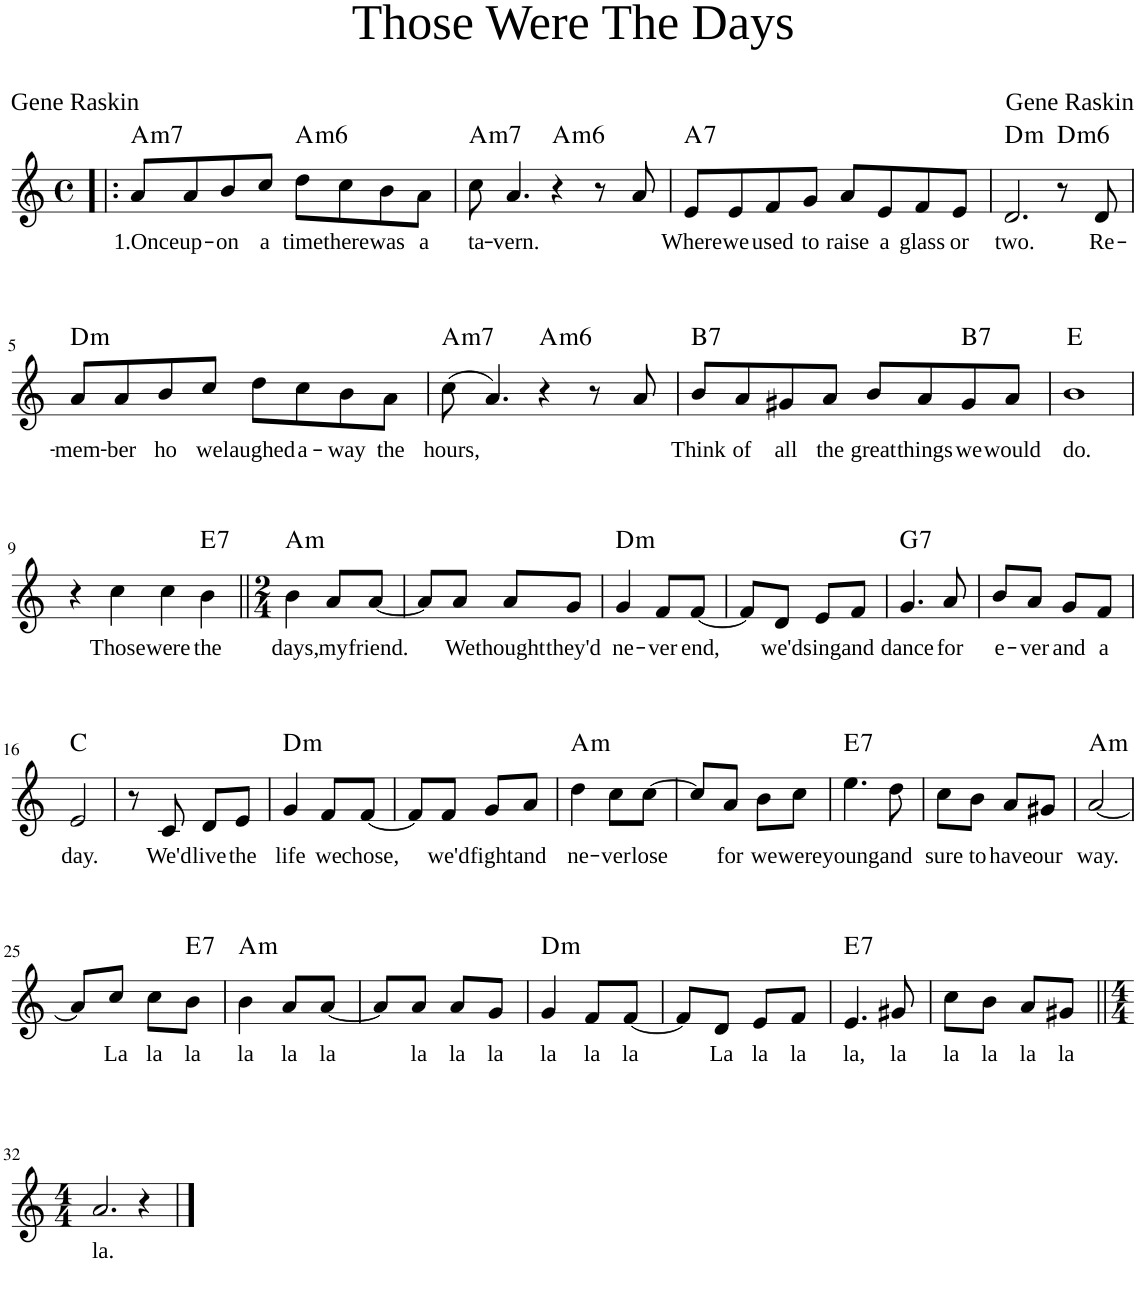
**kern	**text	**harte
*part1	*part1	*part1
*staff1	*staff1	*
*I"Guitar	*	*
*clefG2	*	*
*k[]	*	*
*M4/4	*	*
*met(c)	*	*
=1!|:	=1!|:	=1!|:
!	!LO:LY:b	!LO:H:kt=m7
8a/L	1.Once	A:min7
!	!LO:LY:b	!
8a/	up-	.
!	!LO:LY:b	!
8b/	-on	.
!	!LO:LY:b	!
8cc/J	a	.
!	!LO:LY:b	!LO:H:kt=m6
8dd\L	time	A:min6
!	!LO:LY:b	!
8cc\	there	.
!	!LO:LY:b	!
8b\	was	.
!	!LO:LY:b	!
8a\J	a	.
=2	=2	=2
!	!LO:LY:b	!LO:H:kt=m7
8cc\	ta-	A:min7
!	!LO:LY:b	!
4.a/	-vern.	.
!	!	!LO:H:kt=m6
4r	.	A:min6
8r	.	.
8a/	.	.
=3	=3	=3
!	!LO:LY:b	!LO:H:kt=7
8e/L	Where	A:7
!	!LO:LY:b	!
8e/	we	.
!	!LO:LY:b	!
8f/	used	.
!	!LO:LY:b	!
8g/J	to	.
!	!LO:LY:b	!
8a/L	raise	.
!	!LO:LY:b	!
8e/	a	.
!	!LO:LY:b	!
8f/	glass	.
!	!LO:LY:b	!
8e/J	or	.
=4	=4	=4
!	!LO:LY:b	!LO:H:kt=m
2.d/	two.	D:min
!	!	!LO:H:kt=m6
8r	.	D:min6
!	!LO:LY:b	!
8d/	Re-	.
!!LO:LB:g=z
=5	=5	=5
!	!LO:LY:b	!LO:H:kt=m
8a/L	-mem-	D:min
!	!LO:LY:b	!
8a/	-ber	.
!	!LO:LY:b	!
8b/	ho	.
!	!LO:LY:b	!
8cc/J	we	.
!	!LO:LY:b	!
8dd\L	laughed	.
!	!LO:LY:b	!
8cc\	a-	.
!	!LO:LY:b	!
8b\	-way	.
!	!LO:LY:b	!
8a\J	the	.
=6	=6	=6
!	!LO:LY:b	!LO:H:kt=m7
(8cc\	hours,	A:min7
4.a/)	.	.
!	!	!LO:H:kt=m6
4r	.	A:min6
8r	.	.
8a/	.	.
=7	=7	=7
!	!LO:LY:b	!LO:H:kt=7
8b/L	Think	B:7
!	!LO:LY:b	!
8a/	of	.
!	!LO:LY:b	!
8g#X/	all	.
!	!LO:LY:b	!
8a/J	the	.
!	!LO:LY:b	!
8b/L	great	.
!	!LO:LY:b	!
8a/	things	.
!	!LO:LY:b	!LO:H:kt=7
8g#/	we	B:7
!	!LO:LY:b	!
8a/J	would	.
=8	=8	=8
!	!LO:LY:b	!
1b	do.	E:maj
!!LO:LB:g=z
=9	=9	=9
4r	.	.
!	!LO:LY:b	!
4cc\	Those	.
!	!LO:LY:b	!
4cc\	were	.
!	!LO:LY:b	!LO:H:kt=7
4b\	the	E:7
=10||	=10||	=10||
*M2/4	*	*
!	!LO:LY:b	!LO:H:kt=m
4b\	days,	A:min
!	!LO:LY:b	!
8a/L	my	.
!	!LO:LY:b	!
[8a/J	friend.	.
=11	=11	=11
8a/L]	.	.
!	!LO:LY:b	!
8a/J	We	.
!	!LO:LY:b	!
8a/L	thought	.
!	!LO:LY:b	!
8g/J	they'd	.
=12	=12	=12
!	!LO:LY:b	!LO:H:kt=m
4g/	ne-	D:min
!	!LO:LY:b	!
8f/L	-ver	.
!	!LO:LY:b	!
[8f/J	end,	.
=13	=13	=13
8f/L]	.	.
!	!LO:LY:b	!
8d/J	we'd	.
!	!LO:LY:b	!
8e/L	sing	.
!	!LO:LY:b	!
8f/J	and	.
=14	=14	=14
!	!LO:LY:b	!LO:H:kt=7
4.g/	dance	G:7
!	!LO:LY:b	!
8a/	for	.
=15	=15	=15
!	!LO:LY:b	!
8b/L	e-	.
!	!LO:LY:b	!
8a/J	-ver	.
!	!LO:LY:b	!
8g/L	and	.
!	!LO:LY:b	!
8f/J	a	.
!!LO:LB:g=z
=16	=16	=16
!	!LO:LY:b	!
2e/	day.	C:maj
=17	=17	=17
8r	.	.
!	!LO:LY:b	!
8c/	We'd	.
!	!LO:LY:b	!
8d/L	live	.
!	!LO:LY:b	!
8e/J	the	.
=18	=18	=18
!	!LO:LY:b	!LO:H:kt=m
4g/	life	D:min
!	!LO:LY:b	!
8f/L	we	.
!	!LO:LY:b	!
[8f/J	chose,	.
=19	=19	=19
8f/L]	.	.
!	!LO:LY:b	!
8f/J	we'd	.
!	!LO:LY:b	!
8g/L	fight	.
!	!LO:LY:b	!
8a/J	and	.
=20	=20	=20
!	!LO:LY:b	!LO:H:kt=m
4dd\	ne-	A:min
!	!LO:LY:b	!
8cc\L	-ver	.
!	!LO:LY:b	!
[8cc\J	lose	.
=21	=21	=21
8cc/L]	.	.
!	!LO:LY:b	!
8a/J	for	.
!	!LO:LY:b	!
8b\L	we	.
!	!LO:LY:b	!
8cc\J	were	.
=22	=22	=22
!	!LO:LY:b	!LO:H:kt=7
4.ee\	young	E:7
!	!LO:LY:b	!
8dd\	and	.
=23	=23	=23
!	!LO:LY:b	!
8cc\L	sure	.
!	!LO:LY:b	!
8b\J	to	.
!	!LO:LY:b	!
8a/L	have	.
!	!LO:LY:b	!
8g#X/J	our	.
=24	=24	=24
!	!LO:LY:b	!LO:H:kt=m
[2a/	way.	A:min
!!LO:LB:g=z
=25	=25	=25
8a/L]	.	.
!	!LO:LY:b	!
8cc/J	La	.
!	!LO:LY:b	!
8cc\L	la	.
!	!LO:LY:b	!LO:H:kt=7
8b\J	la	E:7
=26	=26	=26
!	!LO:LY:b	!LO:H:kt=m
4b\	la	A:min
!	!LO:LY:b	!
8a/L	la	.
!	!LO:LY:b	!
[8a/J	la	.
=27	=27	=27
8a/L]	.	.
!	!LO:LY:b	!
8a/J	la	.
!	!LO:LY:b	!
8a/L	la	.
!	!LO:LY:b	!
8g/J	la	.
=28	=28	=28
!	!LO:LY:b	!LO:H:kt=m
4g/	la	D:min
!	!LO:LY:b	!
8f/L	la	.
!	!LO:LY:b	!
[8f/J	la	.
=29	=29	=29
8f/L]	.	.
!	!LO:LY:b	!
8d/J	La	.
!	!LO:LY:b	!
8e/L	la	.
!	!LO:LY:b	!
8f/J	la	.
=30	=30	=30
!	!LO:LY:b	!LO:H:kt=7
4.e/	la,	E:7
!	!LO:LY:b	!
8g#X/	la	.
=31	=31	=31
!	!LO:LY:b	!
8cc\L	la	.
!	!LO:LY:b	!
8b\J	la	.
!	!LO:LY:b	!
8a/L	la	.
!	!LO:LY:b	!
8g#X/J	la	.
!!LO:LB:g=z
=32||	=32||	=32||
*M4/4	*	*
!	!LO:LY:b	!
2.a/	la.	.
4r	.	.
==	==	==
*-	*-	*-
